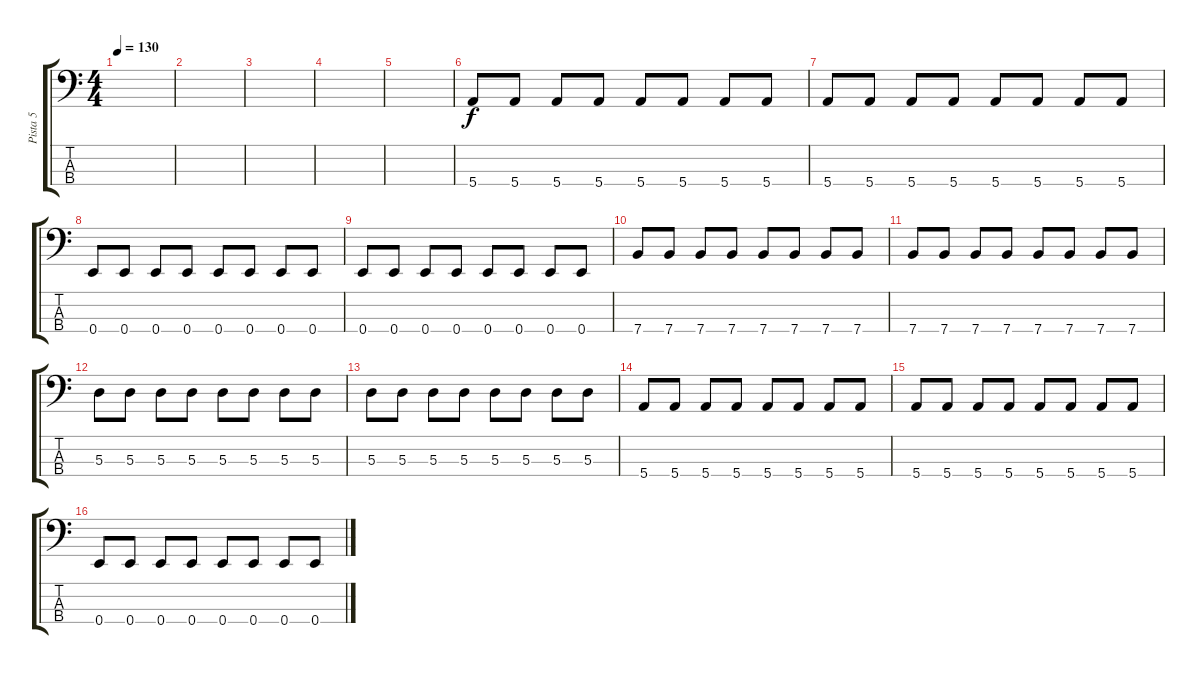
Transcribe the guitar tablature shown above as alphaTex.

\track ("Pista 5" "Pista 5") {instrument electricbasspick}
\staff {score tabs}
\tuning (G2 D2 A1 E1) {hide}
\ts (4 4)
\tempo 130
\clef f4
\ks c
|
|
|
|
|
5.4.8 5.4.8 5.4.8 5.4.8 5.4.8 5.4.8 5.4.8 5.4.8 |
5.4.8 5.4.8 5.4.8 5.4.8 5.4.8 5.4.8 5.4.8 5.4.8 |
0.4.8 0.4.8 0.4.8 0.4.8 0.4.8 0.4.8 0.4.8 0.4.8 |
0.4.8 0.4.8 0.4.8 0.4.8 0.4.8 0.4.8 0.4.8 0.4.8 |
7.4.8 7.4.8 7.4.8 7.4.8 7.4.8 7.4.8 7.4.8 7.4.8 |
7.4.8 7.4.8 7.4.8 7.4.8 7.4.8 7.4.8 7.4.8 7.4.8 |
5.3.8 5.3.8 5.3.8 5.3.8 5.3.8 5.3.8 5.3.8 5.3.8 |
5.3.8 5.3.8 5.3.8 5.3.8 5.3.8 5.3.8 5.3.8 5.3.8 |
5.4.8 5.4.8 5.4.8 5.4.8 5.4.8 5.4.8 5.4.8 5.4.8 |
5.4.8 5.4.8 5.4.8 5.4.8 5.4.8 5.4.8 5.4.8 5.4.8 |
0.4.8 0.4.8 0.4.8 0.4.8 0.4.8 0.4.8 0.4.8 0.4.8
